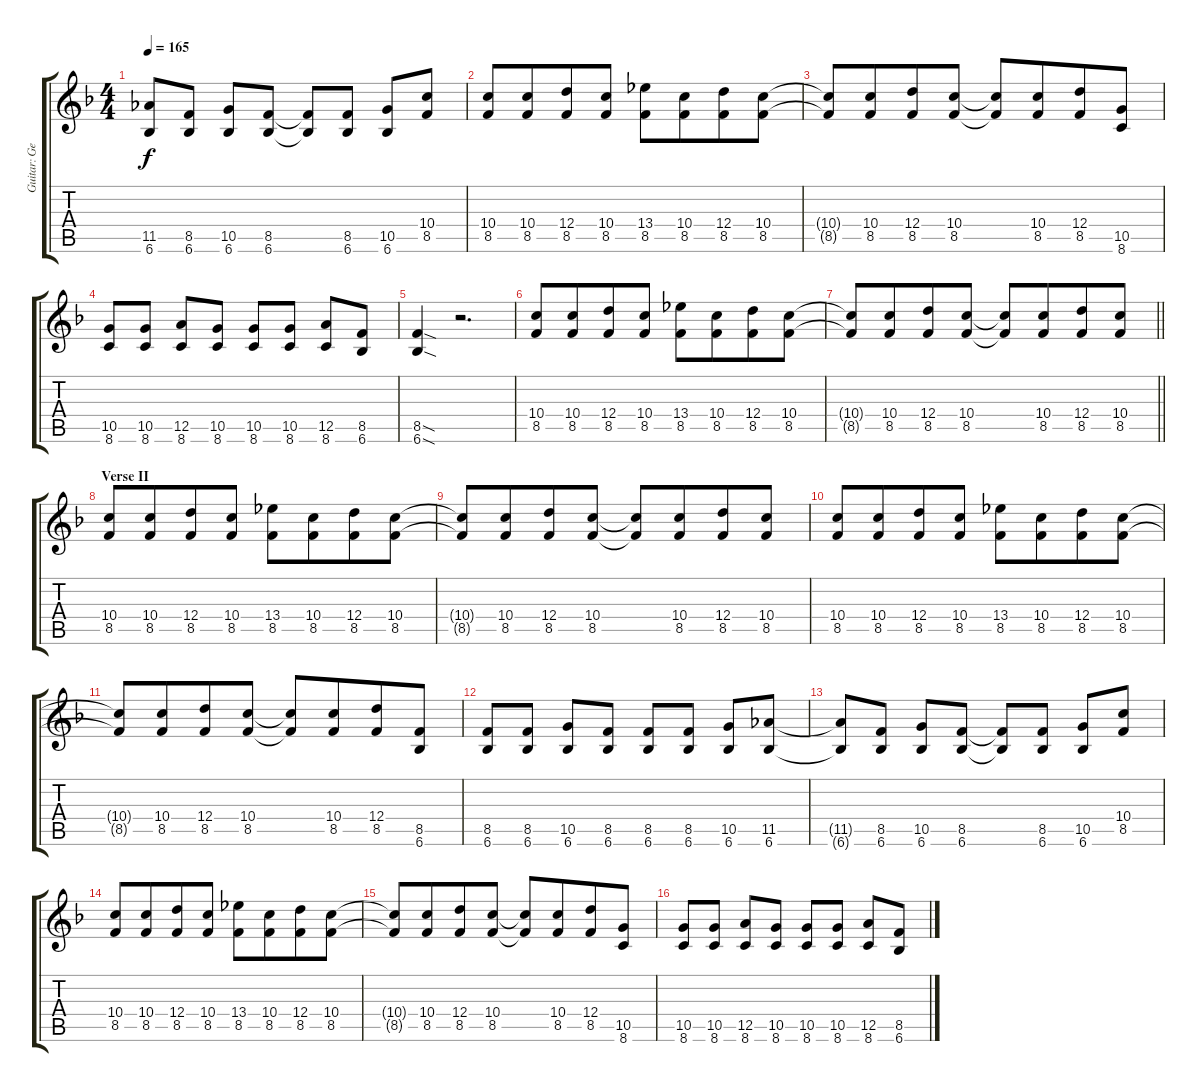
\track ("Guitar: George" "Guitar: Ge") {instrument distortionguitar}
\staff {score tabs}
\tuning (E4 B3 G3 D3 A2 E2) {hide}
\ts (4 4)
\tempo 165
\clef g2
\ks f
(11.5{t} 6.6{t}).8{dy f} (8.5 6.6).8 (10.5 6.6).8 (8.5 6.6).8 (8.5{t} 6.6{t}).8 (8.5 6.6).8 (10.5 6.6).8 (10.4 8.5).8 |
(10.4 8.5).8 (10.4 8.5).8{beam merge} (12.4 8.5).8 (10.4 8.5).8 (13.4 8.5).8 (10.4 8.5).8{beam merge} (12.4 8.5).8 (10.4 8.5).8 |
(10.4{t} 8.5{t}).8 (10.4 8.5).8{beam merge} (12.4 8.5).8 (10.4 8.5).8 (10.4{t} 8.5{t}).8 (10.4 8.5).8{beam merge} (12.4 8.5).8 (10.5 8.6).8 |
(10.5 8.6).8 (10.5 8.6).8 (12.5 8.6).8 (10.5 8.6).8 (10.5 8.6).8 (10.5 8.6).8 (12.5 8.6).8 (8.5 6.6).8 |
(8.5{sod} 6.6{sod}).4 r.2{d} |
(10.4 8.5).8 (10.4 8.5).8{beam merge} (12.4 8.5).8 (10.4 8.5).8 (13.4 8.5).8 (10.4 8.5).8{beam merge} (12.4 8.5).8 (10.4 8.5).8 |
\barLineRight lightlight
(10.4{t} 8.5{t}).8 (10.4 8.5).8{beam merge} (12.4 8.5).8 (10.4 8.5).8 (10.4{t} 8.5{t}).8 (10.4 8.5).8{beam merge} (12.4 8.5).8 (10.4 8.5).8 |
\section ("" "Verse II")
(10.4 8.5).8 (10.4 8.5).8{beam merge} (12.4 8.5).8 (10.4 8.5).8 (13.4 8.5).8 (10.4 8.5).8{beam merge} (12.4 8.5).8 (10.4 8.5).8 |
(10.4{t} 8.5{t}).8 (10.4 8.5).8{beam merge} (12.4 8.5).8 (10.4 8.5).8 (10.4{t} 8.5{t}).8 (10.4 8.5).8{beam merge} (12.4 8.5).8 (10.4 8.5).8 |
(10.4 8.5).8 (10.4 8.5).8{beam merge} (12.4 8.5).8 (10.4 8.5).8 (13.4 8.5).8 (10.4 8.5).8{beam merge} (12.4 8.5).8 (10.4 8.5).8 |
(10.4{t} 8.5{t}).8 (10.4 8.5).8{beam merge} (12.4 8.5).8 (10.4 8.5).8 (10.4{t} 8.5{t}).8 (10.4 8.5).8{beam merge} (12.4 8.5).8 (8.5 6.6).8 |
(8.5 6.6).8 (8.5 6.6).8 (10.5 6.6).8 (8.5 6.6).8 (8.5 6.6).8 (8.5 6.6).8 (10.5 6.6).8 (11.5 6.6).8 |
(11.5{t} 6.6{t}).8 (8.5 6.6).8 (10.5 6.6).8 (8.5 6.6).8 (8.5{t} 6.6{t}).8 (8.5 6.6).8 (10.5 6.6).8 (10.4 8.5).8 |
(10.4 8.5).8 (10.4 8.5).8{beam merge} (12.4 8.5).8 (10.4 8.5).8 (13.4 8.5).8 (10.4 8.5).8{beam merge} (12.4 8.5).8 (10.4 8.5).8 |
(10.4{t} 8.5{t}).8 (10.4 8.5).8{beam merge} (12.4 8.5).8 (10.4 8.5).8 (10.4{t} 8.5{t}).8 (10.4 8.5).8{beam merge} (12.4 8.5).8 (10.5 8.6).8 |
(10.5 8.6).8 (10.5 8.6).8 (12.5 8.6).8 (10.5 8.6).8 (10.5 8.6).8 (10.5 8.6).8 (12.5 8.6).8 (8.5 6.6).8
